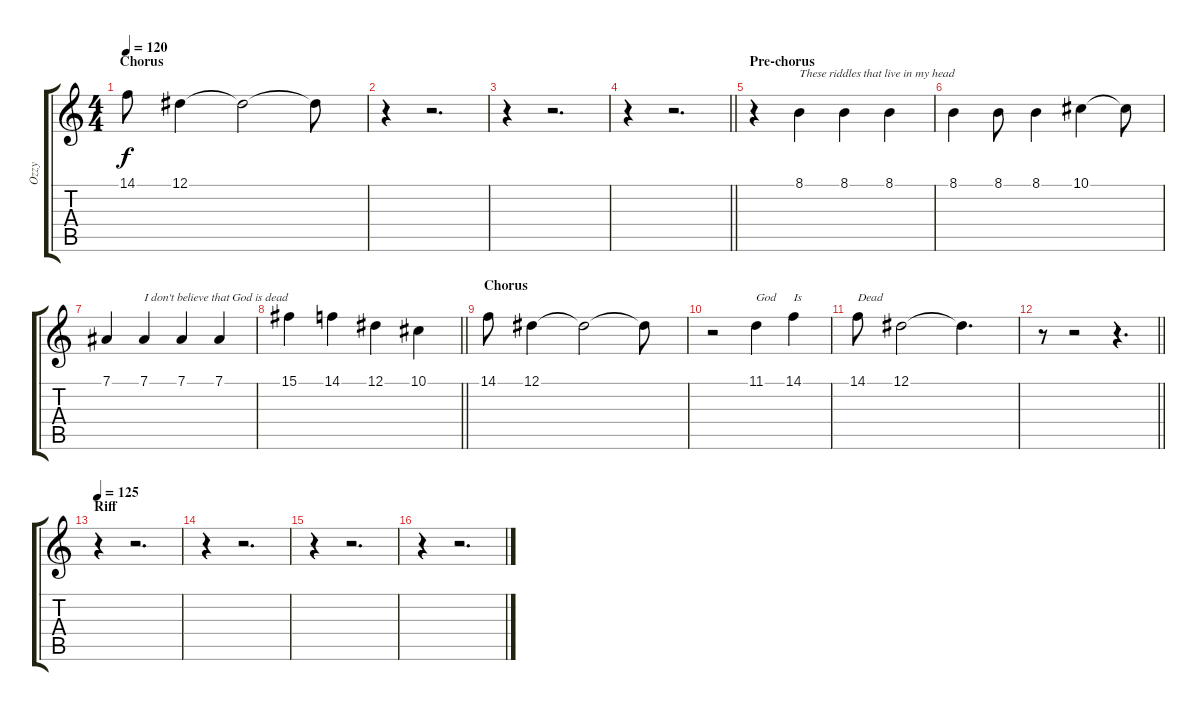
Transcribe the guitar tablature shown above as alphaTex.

\track ("Ozzy" "Ozzy") {instrument harmonica}
\staff {score tabs}
\tuning (Eb4 Bb3 Gb3 Db3 Ab2 Eb2) {hide}
\ts (4 4)
\section ("" "Chorus")
\tempo 120
\clef g2
\ks c
14.1.8{dy f} 12.1.4 12.1{t}.2 12.1{t}.8 |
r.4 r.2{d} |
r.4 r.2{d} |
\barLineRight lightlight
r.4 r.2{d} |
\section ("" "Pre-chorus")
r.4 8.1.4{txt "These riddles that live in my head"} 8.1.4 8.1.4 |
8.1.4 8.1.8 8.1.4 10.1.4 10.1{t}.8 |
7.1.4 7.1.4{txt "I don't believe that God is dead"} 7.1.4 7.1.4 |
\barLineRight lightlight
15.1.4 14.1.4 12.1.4 10.1.4 |
\section ("" " Chorus")
14.1.8 12.1.4 12.1{t}.2 12.1{t}.8 |
r.2 11.1.4{txt "God"} 14.1.4{txt "Is"} |
14.1.8{txt "Dead"} 12.1.2 12.1{t}.4{d} |
\barLineRight lightlight
r.8 r.2 r.4{d} |
\section ("" "Riff")
\tempo 125
r.4 r.2{d} |
r.4 r.2{d} |
r.4 r.2{d} |
r.4 r.2{d}
